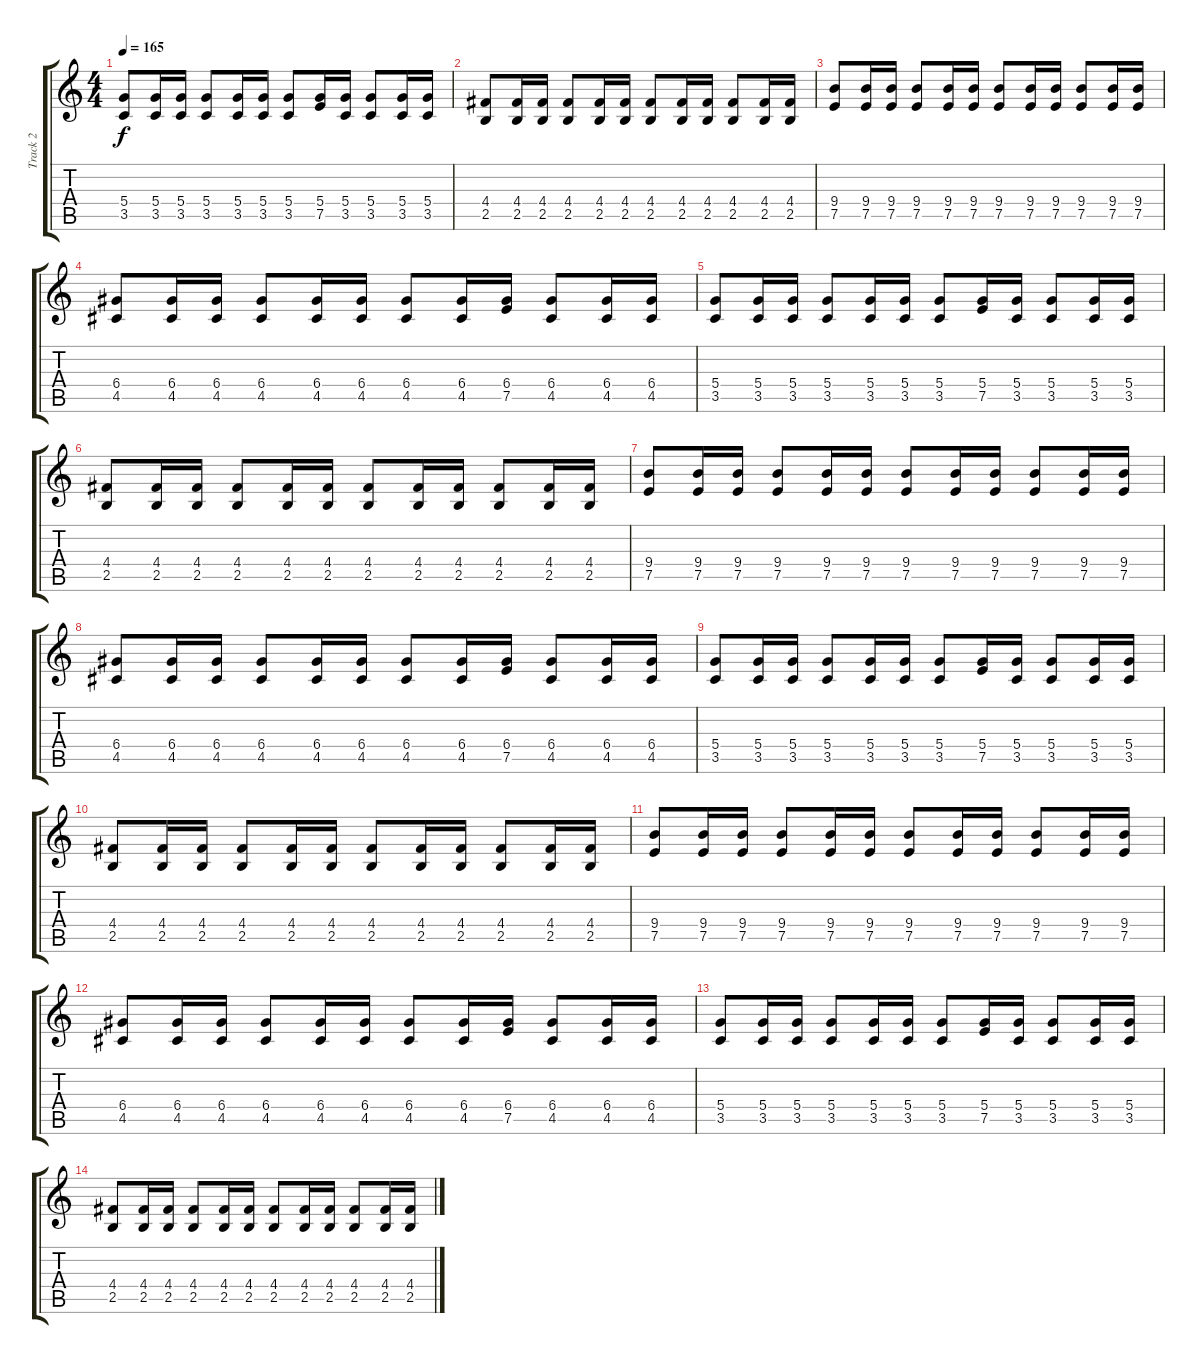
\track ("Track 2" "Track 2") {instrument distortionguitar bank 255}
\staff {score tabs}
\tuning (E4 B3 G3 D3 A2 E2) {hide}
\ts (4 4)
\tempo 165
\clef g2
\ks c
(5.4 3.5).8{dy f} (5.4 3.5).16 (5.4 3.5).16 (5.4 3.5).8 (5.4 3.5).16 (5.4 3.5).16 (5.4 3.5).8 (5.4 7.5).16 (5.4 3.5).16 (5.4 3.5).8 (5.4 3.5).16 (5.4 3.5).16 |
(4.4 2.5).8 (4.4 2.5).16 (4.4 2.5).16 (4.4 2.5).8 (4.4 2.5).16 (4.4 2.5).16 (4.4 2.5).8 (4.4 2.5).16 (4.4 2.5).16 (4.4 2.5).8 (4.4 2.5).16 (4.4 2.5).16 |
(9.4 7.5).8 (9.4 7.5).16 (9.4 7.5).16 (9.4 7.5).8 (9.4 7.5).16 (9.4 7.5).16 (9.4 7.5).8 (9.4 7.5).16 (9.4 7.5).16 (9.4 7.5).8 (9.4 7.5).16 (9.4 7.5).16 |
(6.4 4.5).8 (6.4 4.5).16 (6.4 4.5).16 (6.4 4.5).8 (6.4 4.5).16 (6.4 4.5).16 (6.4 4.5).8 (6.4 4.5).16 (6.4 7.5).16 (6.4 4.5).8 (6.4 4.5).16 (6.4 4.5).16 |
(5.4 3.5).8 (5.4 3.5).16 (5.4 3.5).16 (5.4 3.5).8 (5.4 3.5).16 (5.4 3.5).16 (5.4 3.5).8 (5.4 7.5).16 (5.4 3.5).16 (5.4 3.5).8 (5.4 3.5).16 (5.4 3.5).16 |
(4.4 2.5).8 (4.4 2.5).16 (4.4 2.5).16 (4.4 2.5).8 (4.4 2.5).16 (4.4 2.5).16 (4.4 2.5).8 (4.4 2.5).16 (4.4 2.5).16 (4.4 2.5).8 (4.4 2.5).16 (4.4 2.5).16 |
(9.4 7.5).8 (9.4 7.5).16 (9.4 7.5).16 (9.4 7.5).8 (9.4 7.5).16 (9.4 7.5).16 (9.4 7.5).8 (9.4 7.5).16 (9.4 7.5).16 (9.4 7.5).8 (9.4 7.5).16 (9.4 7.5).16 |
(6.4 4.5).8 (6.4 4.5).16 (6.4 4.5).16 (6.4 4.5).8 (6.4 4.5).16 (6.4 4.5).16 (6.4 4.5).8 (6.4 4.5).16 (6.4 7.5).16 (6.4 4.5).8 (6.4 4.5).16 (6.4 4.5).16 |
(5.4 3.5).8 (5.4 3.5).16 (5.4 3.5).16 (5.4 3.5).8 (5.4 3.5).16 (5.4 3.5).16 (5.4 3.5).8 (5.4 7.5).16 (5.4 3.5).16 (5.4 3.5).8 (5.4 3.5).16 (5.4 3.5).16 |
(4.4 2.5).8 (4.4 2.5).16 (4.4 2.5).16 (4.4 2.5).8 (4.4 2.5).16 (4.4 2.5).16 (4.4 2.5).8 (4.4 2.5).16 (4.4 2.5).16 (4.4 2.5).8 (4.4 2.5).16 (4.4 2.5).16 |
(9.4 7.5).8 (9.4 7.5).16 (9.4 7.5).16 (9.4 7.5).8 (9.4 7.5).16 (9.4 7.5).16 (9.4 7.5).8 (9.4 7.5).16 (9.4 7.5).16 (9.4 7.5).8 (9.4 7.5).16 (9.4 7.5).16 |
(6.4 4.5).8 (6.4 4.5).16 (6.4 4.5).16 (6.4 4.5).8 (6.4 4.5).16 (6.4 4.5).16 (6.4 4.5).8 (6.4 4.5).16 (6.4 7.5).16 (6.4 4.5).8 (6.4 4.5).16 (6.4 4.5).16 |
(5.4 3.5).8 (5.4 3.5).16 (5.4 3.5).16 (5.4 3.5).8 (5.4 3.5).16 (5.4 3.5).16 (5.4 3.5).8 (5.4 7.5).16 (5.4 3.5).16 (5.4 3.5).8 (5.4 3.5).16 (5.4 3.5).16 |
(4.4 2.5).8 (4.4 2.5).16 (4.4 2.5).16 (4.4 2.5).8 (4.4 2.5).16 (4.4 2.5).16 (4.4 2.5).8 (4.4 2.5).16 (4.4 2.5).16 (4.4 2.5).8 (4.4 2.5).16 (4.4 2.5).16
